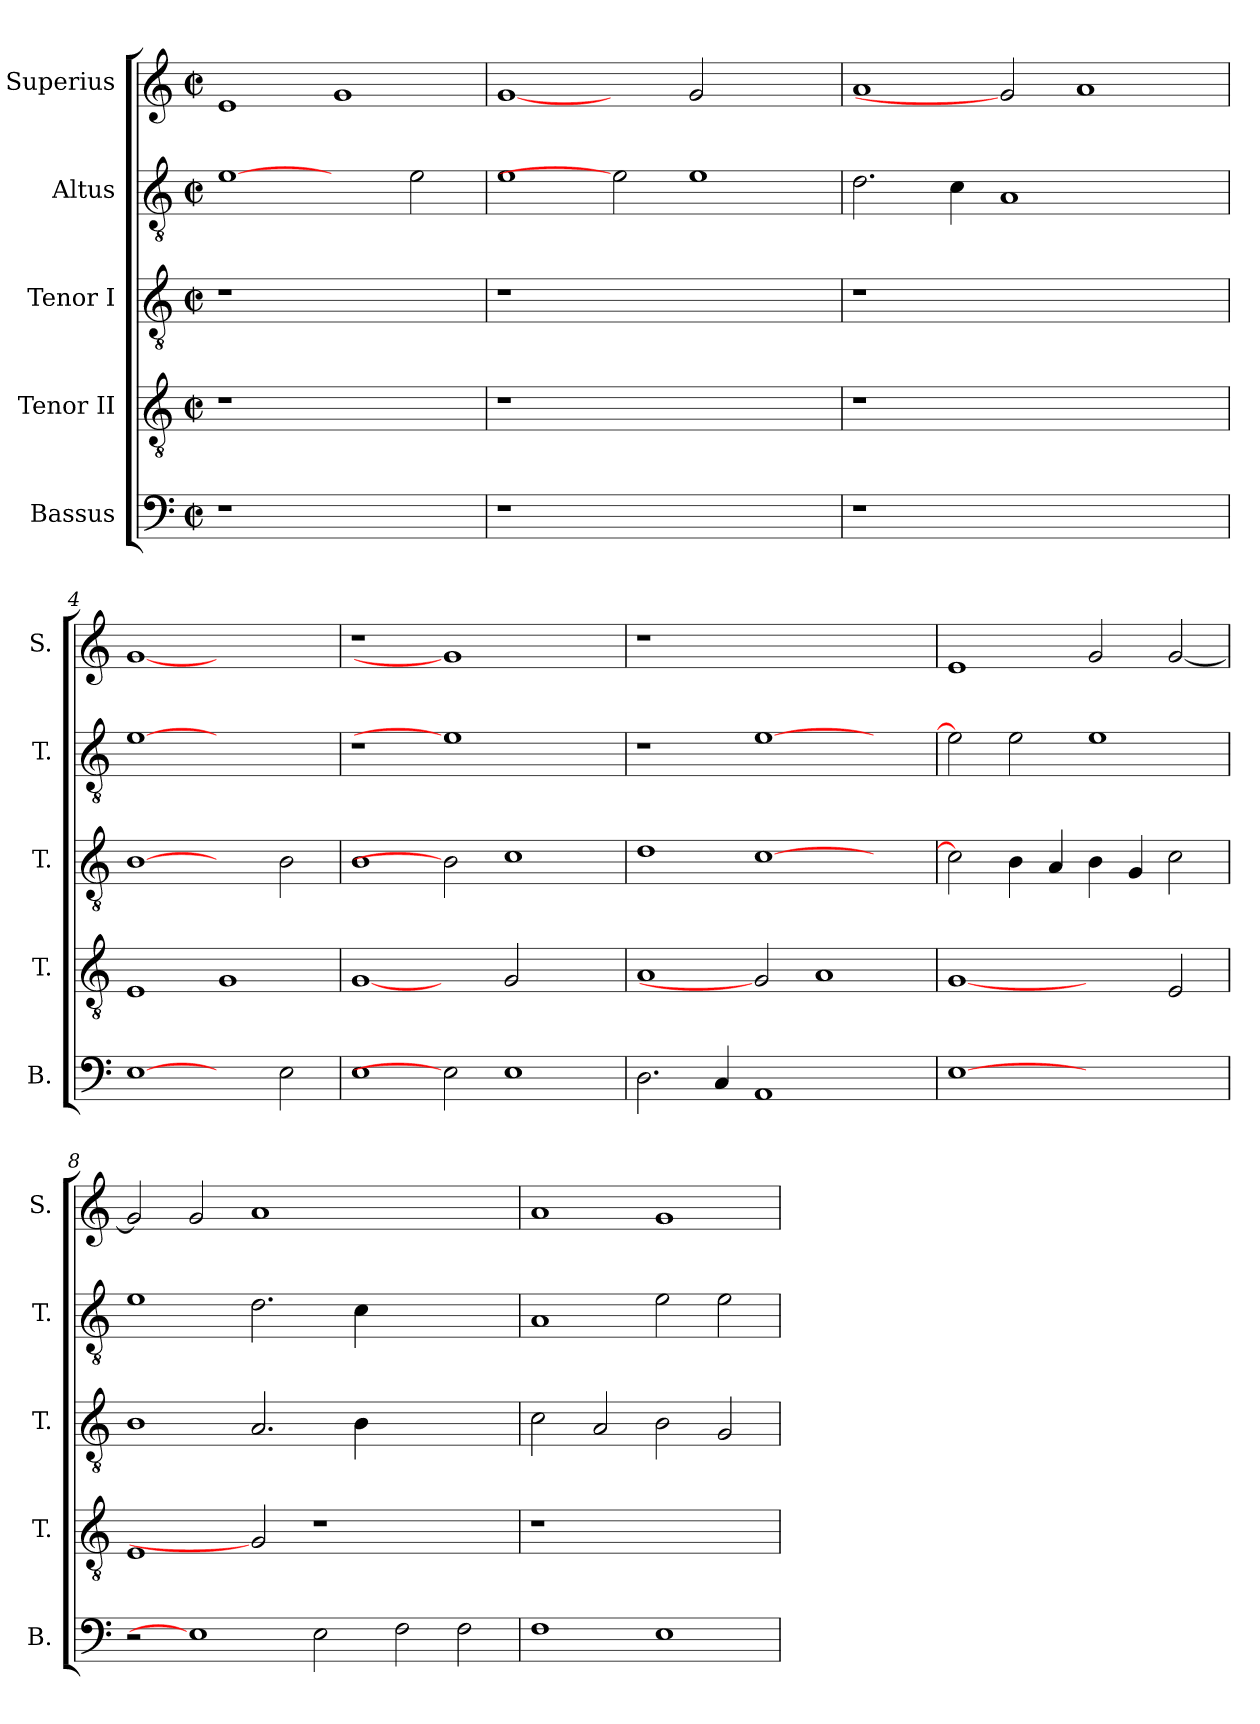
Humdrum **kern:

**kern	**kern	**kern	**kern	**kern
*part5	*part4	*part3	*part2	*part1
*staff5	*staff4	*staff3	*staff2	*staff1
*I"Bassus	*I"Tenor II	*I"Tenor I	*I"Altus	*I"Superius
*I'B.	*I'T.	*I'T.	*I'T.	*I'S.
!!LO:PB:g=z
*clefF4	*clefGv2	*clefGv2	*clefGv2	*clefG2
*	*ITrd7c12	*ITrd7c12	*ITrd7c12	*
*k[]	*k[]	*k[]	*k[]	*k[]
*C:	*C:	*C:	*C:	*C:
*M2/2	*M2/2	*M2/2	*M2/2	*M2/2
*met(c|)	*met(c|)	*met(c|)	*met(c|)	*met(c|)
=1	=1	=1	=1	=1
!LO:N:vis=1	!LO:N:vis=1	!LO:N:vis=1	!	!
1r	1r	1r	[1Ei	1ei
1ryy	1ryy	1ryy	2ryy	1gi
.	.	.	2Ei\	.
=2	=2	=2	=2	=2
!LO:N:vis=1	!LO:N:vis=1	!LO:N:vis=1	!	!
1r	1r	1r	1Ei	[1gi
1.ryy	1.ryy	1.ryy	2Ei]	2ryy
.	.	.	1Ei	2gi/
.	.	.	.	2ryy
=3	=3	=3	=3	=3
!LO:N:vis=1	!LO:N:vis=1	!LO:N:vis=1	!	!
1r	1r	1r	2.Di\	1ai
.	.	.	4Ci\	.
1.ryy	1.ryy	1.ryy	1AAi	2gi]
.	.	.	.	1ai
.	.	.	2ryy	.
=4	=4	=4	=4	=4
[1Ei	1EEi	[1BBi	[1Ei	[1gi
2ryy	1GGi	2ryy	1ryy	1ryy
2Ei\	.	2BBi\	.	.
=5	=5	=5	=5	=5
!	!	!	!LO:N:vis=1	!LO:N:vis=1
1Ei	[1GGi	1BBi	1r	1r
2Ei]	2ryy	2BBi]	1Ei]	1gi]
1Ei	2GGi/	1Ci	.	.
.	2ryy	.	2ryy	2ryy
=6	=6	=6	=6	=6
!	!	!	!	!LO:N:vis=1
2.Di\	1AAi	1Di	1r	1r
4Ci/	.	.	.	.
1AAi	2GGi]	[>1Ci	[>1Ei	1.ryy
.	1AAi	.	.	.
2ryy	.	2ryy	2ryy	.
!!LO:LB:g=z
=7	=7	=7	=7	=7
[1Ei	[1GGi	2Ci\]	2Ei\]	1ei
.	.	4BBi\	2Ei\	.
.	.	4AAi/	.	.
1ryy	2ryy	4BBi\	1Ei	2gi/
.	.	4GGi/	.	.
.	2EEi/	2Ci\	.	[<2gi/
=8	=8	=8	=8	=8
2r	1EEi	1BBi	1Ei	2gi/]
1Ei]	.	.	.	2gi/
.	2GGi]	2.AAi/	2.Di\	1ai
2Ei\	1r	.	.	.
.	.	4BBi\	4Ci\	.
2Fi\	.	1ryy	1ryy	1ryy
2Fi\	2ryy	.	.	.
=9	=9	=9	=9	=9
!	!LO:N:vis=1	!	!	!
1Fi	1r	2Ci\	1AAi	1ai
.	.	2AAi/	.	.
1Ei	1ryy	2BBi\	2Ei\	1gi
.	.	2GGi/	2Ei\	.
=	=	=	=	=
*-	*-	*-	*-	*-
